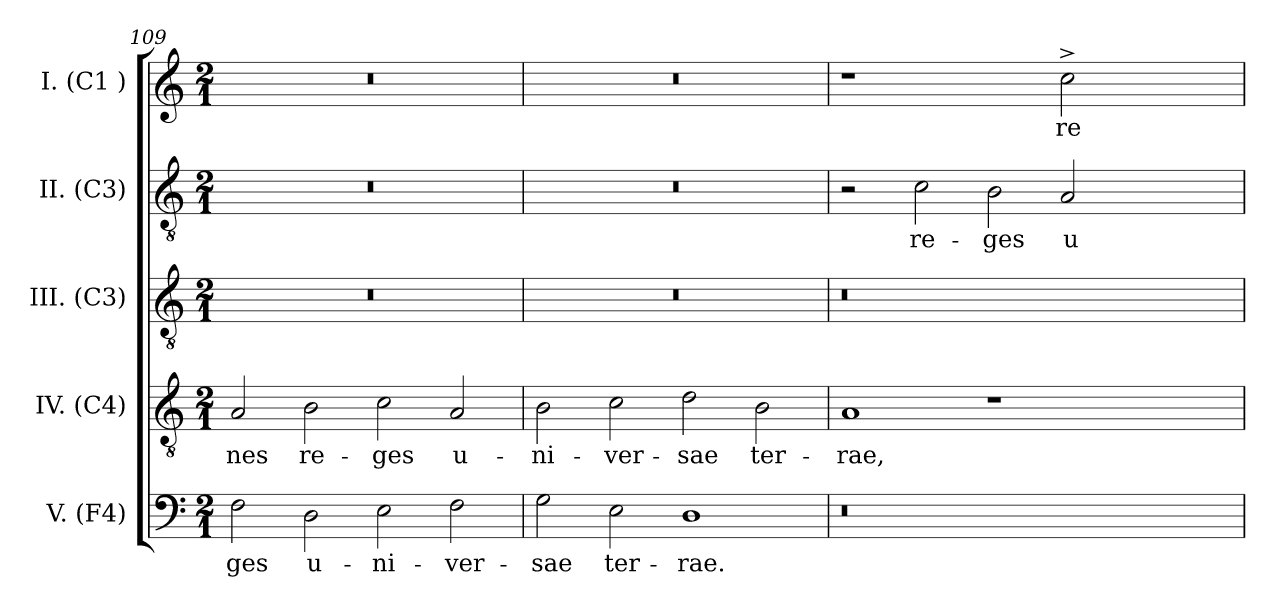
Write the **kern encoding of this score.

**kern	**text	**kern	**text	**kern	**kern	**text	**kern	**text
*part5	*part5	*part4	*part4	*part3	*part2	*part2	*part1	*part1
*staff5	*staff5	*staff4	*staff4	*staff3	*staff2	*staff2	*staff1	*staff1
*I"V. (F4)	*	*I"IV. (C4)	*	*I"III. (C3)	*I"II. (C3)	*	*I"I. (C1 )	*
*I'V.	*	*I'IV.	*	*I'III.	*I'II.	*	*I'I.	*
*clefF4	*	*clefGv2	*	*clefGv2	*clefGv2	*	*clefG2	*
*k[]	*	*k[]	*	*	*k[]	*	*k[]	*
*C:	*	*C:	*	*	*C:	*	*C:	*
*M2/1	*	*M2/1	*	*M2/1	*M2/1	*	*M2/1	*
=109	=109	=109	=109	=109	=109	=109	=109	=109
!	!LO:LY:b:cj	!	!LO:LY:b:cj	!	!	!	!	!
2F\	-ges	2A/	-nes	0r	0r	.	0r	.
!	!LO:LY:b:cj	!	!LO:LY:b:cj	!	!	!	!	!
2D\	u-	2B\	re-	.	.	.	.	.
!	!LO:LY:b:cj	!	!LO:LY:b:cj	!	!	!	!	!
2E\	-ni-	2c\	-ges	.	.	.	.	.
!	!LO:LY:b:cj	!	!LO:LY:b:cj	!	!	!	!	!
2F\	-ver-	2A/	u-	.	.	.	.	.
=110	=110	=110	=110	=110	=110	=110	=110	=110
!	!LO:LY:b:cj	!	!LO:LY:b:cj	!	!	!	!	!
2G\	-sae	2B\	-ni-	0r	0r	.	0r	.
!	!LO:LY:b:cj	!	!LO:LY:b:cj	!	!	!	!	!
2E\	ter-	2c\	-ver-	.	.	.	.	.
!	!LO:LY:b:cj	!	!LO:LY:b:cj	!	!	!	!	!
1D	-rae.	2d\	-sae	.	.	.	.	.
!	!	!	!LO:LY:b:cj	!	!	!	!	!
.	.	2B\	ter-	.	.	.	.	.
=111	=111	=111	=111	=111	=111	=111	=111	=111
!	!	!	!LO:LY:b:cj	!	!	!	!	!
0r	.	1A	-rae,	0r	2r	.	1r	.
!	!	!	!	!	!	!LO:LY:b:cj	!	!
.	.	.	.	.	2c\	re-	.	.
!	!	!LO:N:vis=1	!	!	!	!LO:LY:b:cj	!	!
.	.	0r	.	.	2B\	-ges	2ryy	.
!	!	!	!	!	!	!LO:LY:b:cj	!	!LO:LY:b:cj
.	.	.	.	.	2A/	u-	2cc^<\	re-
1ryy	.	.	.	1ryy	1ryy	.	1ryy	.
=	=	=	=	=	=	=	=	=
*-	*-	*-	*-	*-	*-	*-	*-	*-
